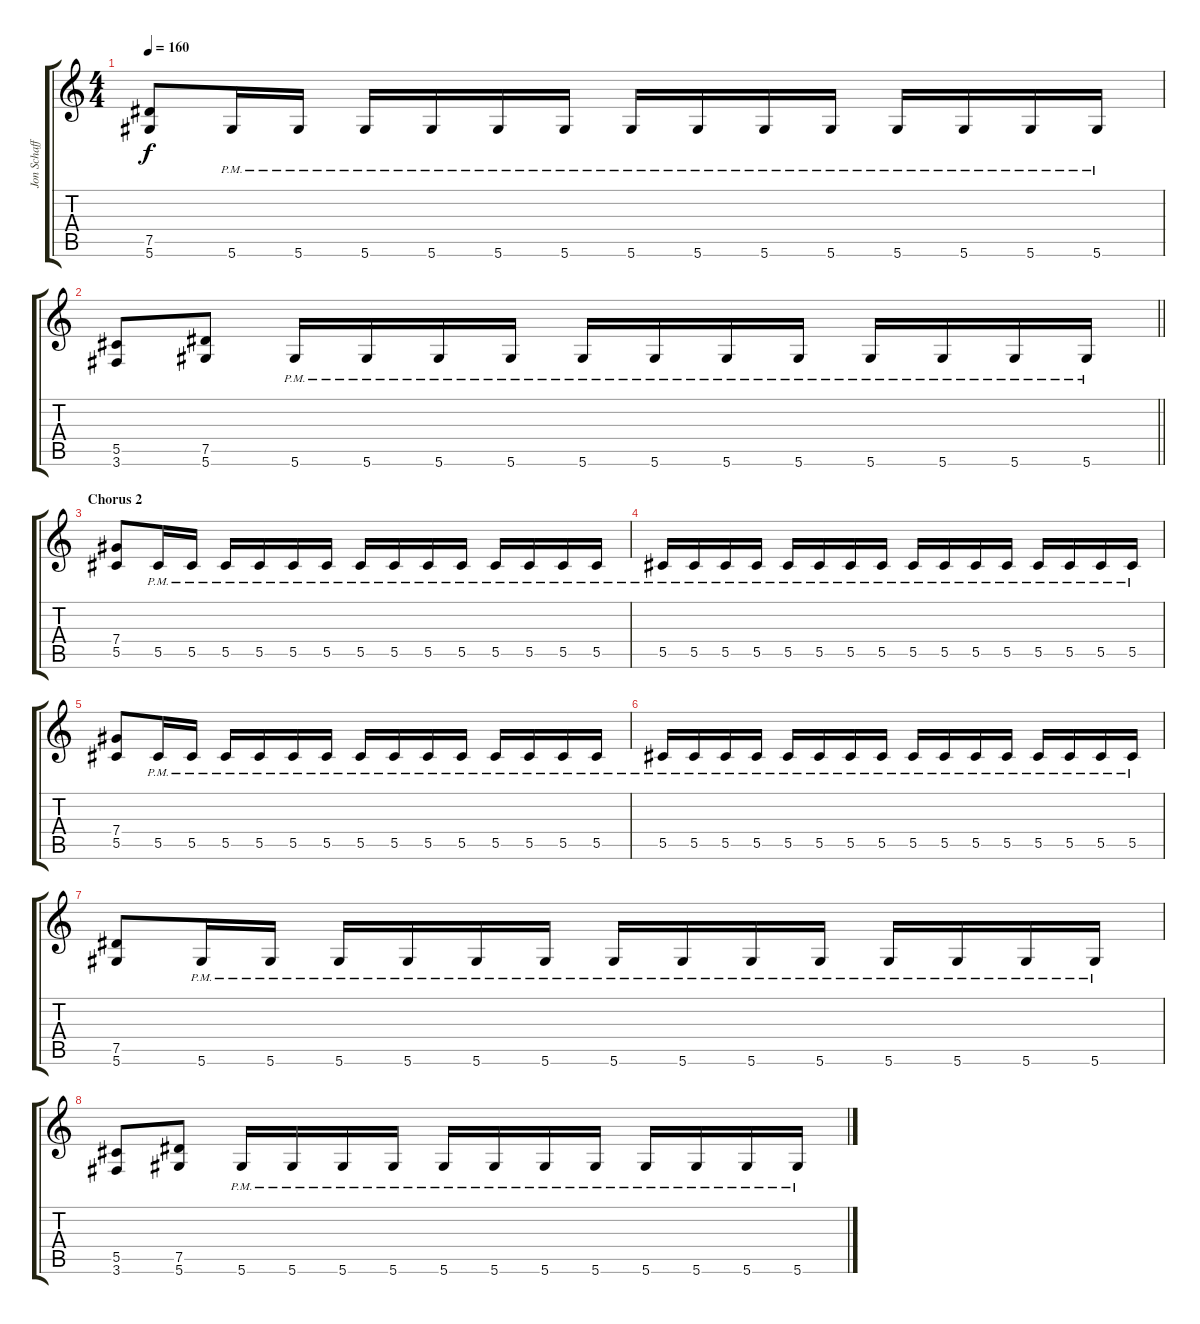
\track ("Jon Schaffer" "Jon Schaff") {instrument distortionguitar}
\staff {score tabs}
\tuning (Eb4 Bb3 Gb3 Db3 Ab2 Eb2) {hide}
\ts (4 4)
\tempo 160
\clef g2
\ks c
(7.5 5.6).8{dy f} 5.6{pm}.16 5.6{pm}.16 5.6{pm}.16 5.6{pm}.16 5.6{pm}.16 5.6{pm}.16 5.6{pm}.16 5.6{pm}.16 5.6{pm}.16 5.6{pm}.16 5.6{pm}.16 5.6{pm}.16 5.6{pm}.16 5.6{pm}.16 |
\barLineRight lightlight
(5.5 3.6).8 (7.5 5.6).8 5.6{pm}.16 5.6{pm}.16 5.6{pm}.16 5.6{pm}.16 5.6{pm}.16 5.6{pm}.16 5.6{pm}.16 5.6{pm}.16 5.6{pm}.16 5.6{pm}.16 5.6{pm}.16 5.6{pm}.16 |
\section ("" "Chorus 2")
(7.4 5.5).8 5.5{pm}.16 5.5{pm}.16 5.5{pm}.16 5.5{pm}.16 5.5{pm}.16 5.5{pm}.16 5.5{pm}.16 5.5{pm}.16 5.5{pm}.16 5.5{pm}.16 5.5{pm}.16 5.5{pm}.16 5.5{pm}.16 5.5{pm}.16 |
5.5{pm}.16 5.5{pm}.16 5.5{pm}.16 5.5{pm}.16 5.5{pm}.16 5.5{pm}.16 5.5{pm}.16 5.5{pm}.16 5.5{pm}.16 5.5{pm}.16 5.5{pm}.16 5.5{pm}.16 5.5{pm}.16 5.5{pm}.16 5.5{pm}.16 5.5{pm}.16 |
(7.4 5.5).8 5.5{pm}.16 5.5{pm}.16 5.5{pm}.16 5.5{pm}.16 5.5{pm}.16 5.5{pm}.16 5.5{pm}.16 5.5{pm}.16 5.5{pm}.16 5.5{pm}.16 5.5{pm}.16 5.5{pm}.16 5.5{pm}.16 5.5{pm}.16 |
5.5{pm}.16 5.5{pm}.16 5.5{pm}.16 5.5{pm}.16 5.5{pm}.16 5.5{pm}.16 5.5{pm}.16 5.5{pm}.16 5.5{pm}.16 5.5{pm}.16 5.5{pm}.16 5.5{pm}.16 5.5{pm}.16 5.5{pm}.16 5.5{pm}.16 5.5{pm}.16 |
(7.5 5.6).8 5.6{pm}.16 5.6{pm}.16 5.6{pm}.16 5.6{pm}.16 5.6{pm}.16 5.6{pm}.16 5.6{pm}.16 5.6{pm}.16 5.6{pm}.16 5.6{pm}.16 5.6{pm}.16 5.6{pm}.16 5.6{pm}.16 5.6{pm}.16 |
(5.5 3.6).8 (7.5 5.6).8 5.6{pm}.16 5.6{pm}.16 5.6{pm}.16 5.6{pm}.16 5.6{pm}.16 5.6{pm}.16 5.6{pm}.16 5.6{pm}.16 5.6{pm}.16 5.6{pm}.16 5.6{pm}.16 5.6{pm}.16
